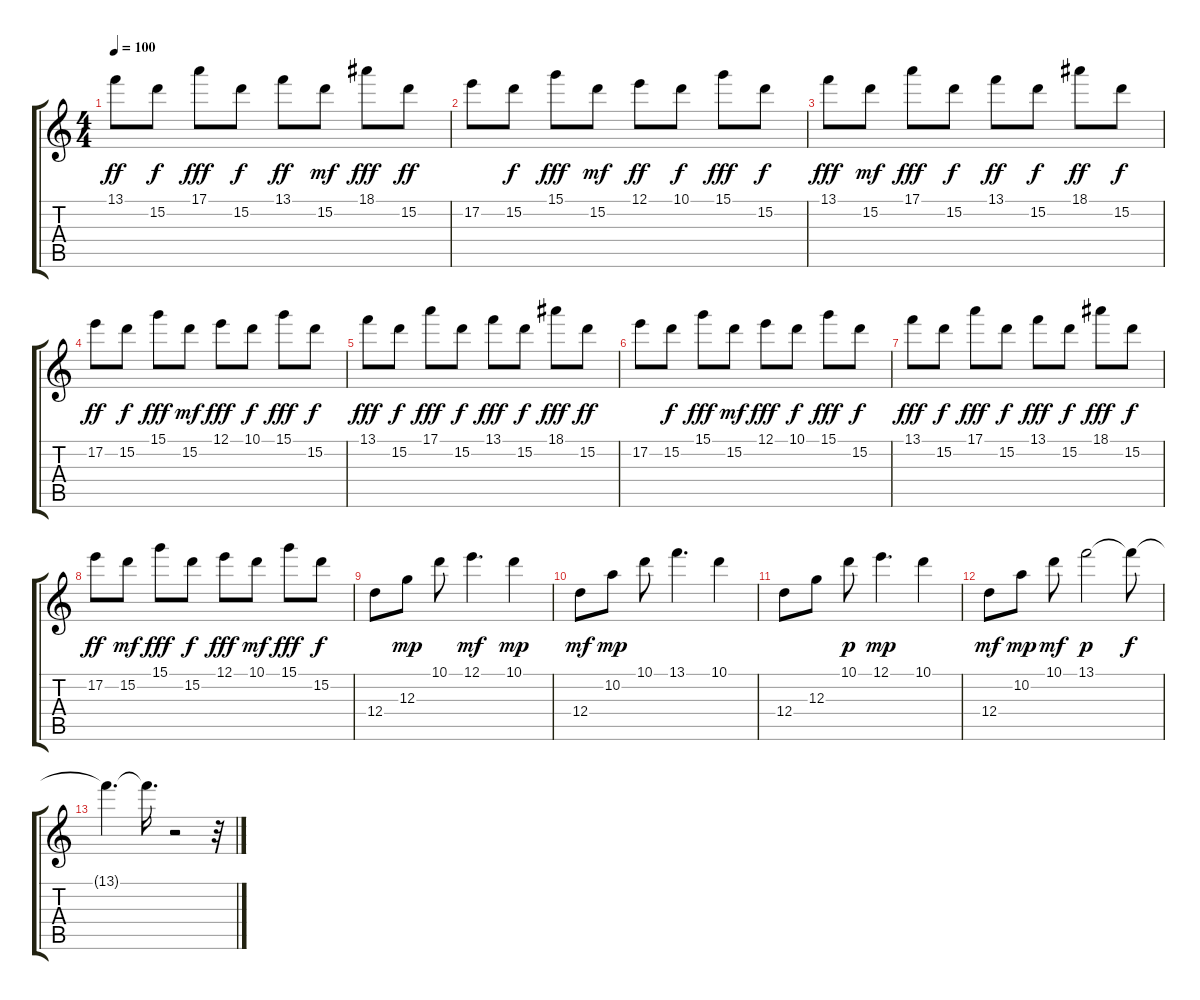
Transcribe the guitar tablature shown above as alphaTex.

\track "" {instrument electricguitarmuted}
\staff {score tabs}
\tuning (E4 B3 G3 D3 A2 E2) {hide}
\ts (4 4)
\tempo 100
\clef g2
\ks c
13.1.8{dy ff} 15.2.8{dy f} 17.1.8{dy fff} 15.2.8{dy f} 13.1.8{dy ff} 15.2.8{dy mf} 18.1.8{dy fff} 15.2.8{dy ff} |
17.2.8 15.2.8{dy f} 15.1.8{dy fff} 15.2.8{dy mf} 12.1.8{dy ff} 10.1.8{dy f} 15.1.8{dy fff} 15.2.8{dy f} |
13.1.8{dy fff} 15.2.8{dy mf} 17.1.8{dy fff} 15.2.8{dy f} 13.1.8{dy ff} 15.2.8{dy f} 18.1.8{dy ff} 15.2.8{dy f} |
17.2.8{dy ff} 15.2.8{dy f} 15.1.8{dy fff} 15.2.8{dy mf} 12.1.8{dy fff} 10.1.8{dy f} 15.1.8{dy fff} 15.2.8{dy f} |
13.1.8{dy fff} 15.2.8{dy f} 17.1.8{dy fff} 15.2.8{dy f} 13.1.8{dy fff} 15.2.8{dy f} 18.1.8{dy fff} 15.2.8{dy ff} |
17.2.8 15.2.8{dy f} 15.1.8{dy fff} 15.2.8{dy mf} 12.1.8{dy fff} 10.1.8{dy f} 15.1.8{dy fff} 15.2.8{dy f} |
13.1.8{dy fff} 15.2.8{dy f} 17.1.8{dy fff} 15.2.8{dy f} 13.1.8{dy fff} 15.2.8{dy f} 18.1.8{dy fff} 15.2.8{dy f} |
17.2.8{dy ff} 15.2.8{dy mf} 15.1.8{dy fff} 15.2.8{dy f} 12.1.8{dy fff} 10.1.8{dy mf} 15.1.8{dy fff} 15.2.8{dy f} |
12.4.8 12.3.8{dy mp} 10.1.8 12.1.4{d dy mf} 10.1.4{dy mp} |
12.4.8{dy mf} 10.2.8{dy mp} 10.1.8 13.1.4{d} 10.1.4 |
12.4.8 12.3.8 10.1.8{dy p} 12.1.4{d dy mp} 10.1.4 |
12.4.8{dy mf} 10.2.8{dy mp} 10.1.8{dy mf} 13.1.2{dy p} 13.1{t}.8{dy f} |
13.1{t}.4{d} 13.1{t}.16{d} r.2 r.32
